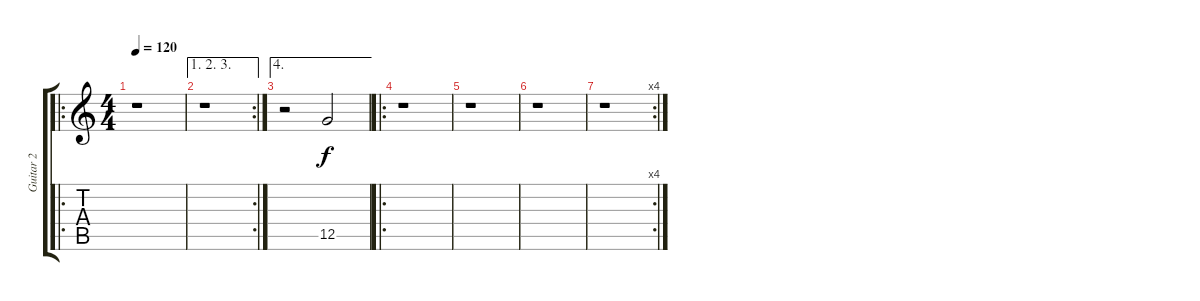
\track ("Guitar 2" "Guitar 2") {instrument distortionguitar}
\staff {score tabs}
\tuning (D4 A3 F3 C3 G2 D2) {hide}
\ro
\ts (4 4)
\tempo 120
\clef g2
\ks c
r.1{dy f} |
\ae (1 2 3)
\rc 2
r.1 |
\ae 4
r.2 12.5.2 |
\ro
r.1 |
r.1 |
r.1 |
\rc 4
r.1
